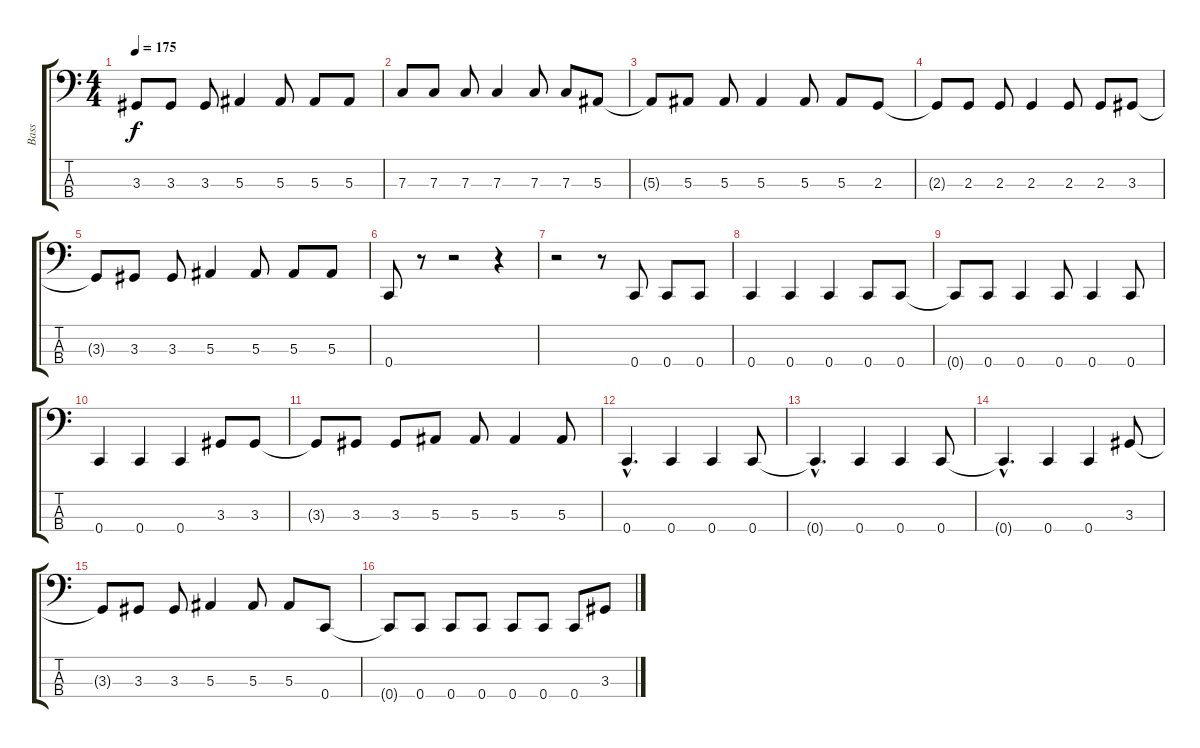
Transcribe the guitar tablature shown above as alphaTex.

\track ("Bass" "Bass") {instrument slapbass1}
\staff {score tabs}
\tuning (Eb2 Bb1 F1 C1) {hide}
\ts (4 4)
\tempo 175
\clef f4
\ks c
3.3{t}.8{dy f} 3.3.8 3.3.8 5.3.4 5.3.8 5.3.8 5.3.8 |
7.3.8 7.3.8 7.3.8 7.3.4 7.3.8 7.3.8 5.3.8 |
5.3{t}.8 5.3.8 5.3.8 5.3.4 5.3.8 5.3.8 2.3.8 |
2.3{t}.8 2.3.8 2.3.8 2.3.4 2.3.8 2.3.8 3.3.8 |
3.3{t}.8 3.3.8 3.3.8 5.3.4 5.3.8 5.3.8 5.3.8 |
0.4.8 r.8 r.2 r.4 |
r.2 r.8 0.4.8 0.4.8 0.4.8 |
0.4.4 0.4.4 0.4.4 0.4.8 0.4.8 |
0.4{t}.8 0.4.8 0.4.4 0.4.8 0.4.4 0.4.8 |
0.4.4 0.4.4 0.4.4 3.3.8 3.3.8 |
3.3{t}.8 3.3.8 3.3.8 5.3.8 5.3.8 5.3.4 5.3.8 |
0.4{hac}.4{d} 0.4.4 0.4.4 0.4.8 |
0.4{hac t}.4{d} 0.4.4 0.4.4 0.4.8 |
0.4{hac t}.4{d} 0.4.4 0.4.4 3.3.8 |
3.3{t}.8 3.3.8 3.3.8 5.3.4 5.3.8 5.3.8 0.4.8 |
0.4{t}.8 0.4.8 0.4.8 0.4.8 0.4.8 0.4.8 0.4.8 3.3.8
